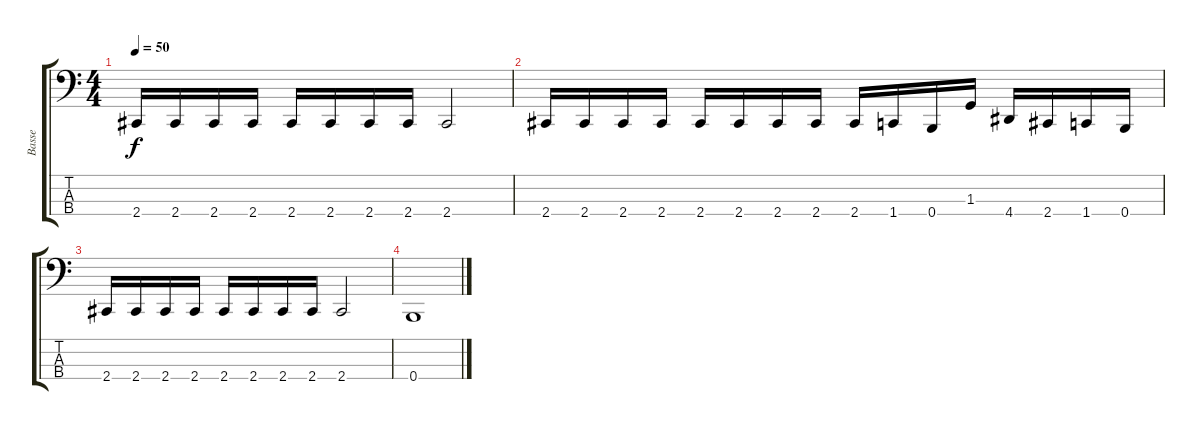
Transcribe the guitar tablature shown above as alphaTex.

\track ("Basse" "Basse") {instrument electricbassfinger}
\staff {score tabs}
\tuning (E2 B1 Gb1 B0) {hide}
\ts (4 4)
\tempo 50
\clef f4
\ks c
2.4.16{dy f} 2.4.16 2.4.16 2.4.16 2.4.16 2.4.16 2.4.16 2.4.16 2.4.2 |
2.4.16 2.4.16 2.4.16 2.4.16 2.4.16 2.4.16 2.4.16 2.4.16 2.4.16 1.4.16 0.4.16 1.3.16 4.4.16 2.4.16 1.4.16 0.4.16 |
2.4.16 2.4.16 2.4.16 2.4.16 2.4.16 2.4.16 2.4.16 2.4.16 2.4.2 |
0.4.1
